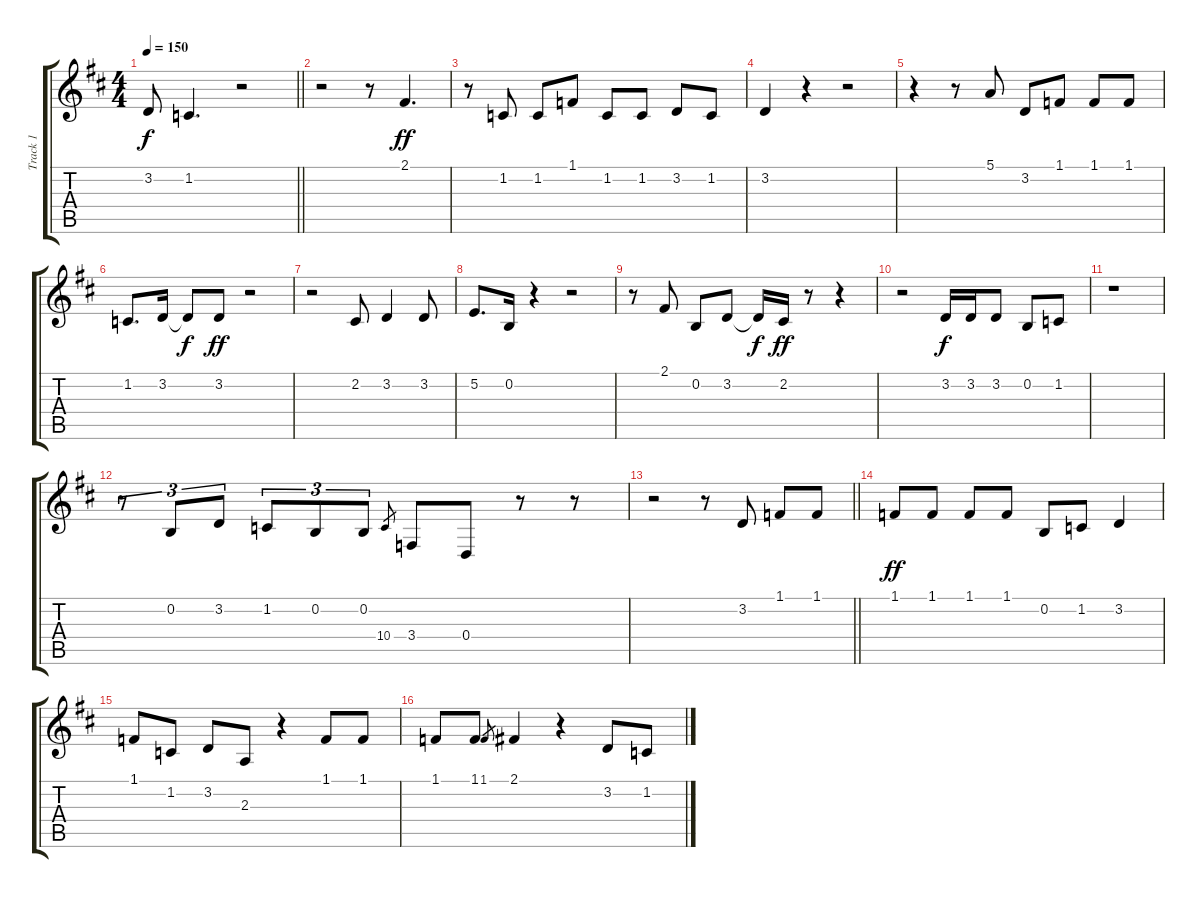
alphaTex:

\track ("Track 1" "Track 1") {instrument tenorsax}
\staff {score tabs}
\tuning (E4 B3 G3 D3 A2 E2) {hide}
\ts (4 4)
\tempo 150
\clef g2
\barLineRight lightlight
\ks d
3.2.8{dy f} 1.2.4{d} r.2 |
r.2{volume 3} r.8 2.1.4{d dy ff} |
r.8 1.2.8 1.2.8 1.1.8 1.2.8 1.2.8 3.2.8 1.2.8 |
3.2.4 r.4 r.2 |
r.4 r.8 5.1.8 3.2.8 1.1.8 1.1.8 1.1.8 |
1.2.8{d} 3.2.16 3.2{t}.8{dy f} 3.2.8{dy ff} r.2 |
r.2 2.2.8 3.2.4 3.2.8 |
5.2.8{d} 0.2.16 r.4 r.2 |
r.8 2.1.8 0.2.8 3.2.8 3.2{t}.16{dy f} 2.2.16{dy ff} r.8 r.4 |
r.2{volume 12} 3.2.16{dy f} 3.2.16 3.2.8 0.2.8 1.2.8 |
r.1 |
r.8{tu (3 2)} 0.2.8{tu (3 2)} 3.2.8{tu (3 2)} 1.2.8{tu (3 2)} 0.2.8{tu (3 2)} 0.2.8{tu (3 2)} 10.4.8{gr} 3.4.8 0.4.8 r.8 r.8 |
\barLineRight lightlight
r.2 r.8 3.2.8 1.1.8 1.1.8 |
1.1.8{dy ff} 1.1.8 1.1.8 1.1.8 0.2.8 1.2.8 3.2.4 |
1.1.8 1.2.8 3.2.8 2.3.8 r.4 1.1.8 1.1.8 |
1.1.8 1.1.8 1.1.8{gr} 2.1.4 r.4 3.2.8 1.2.8
